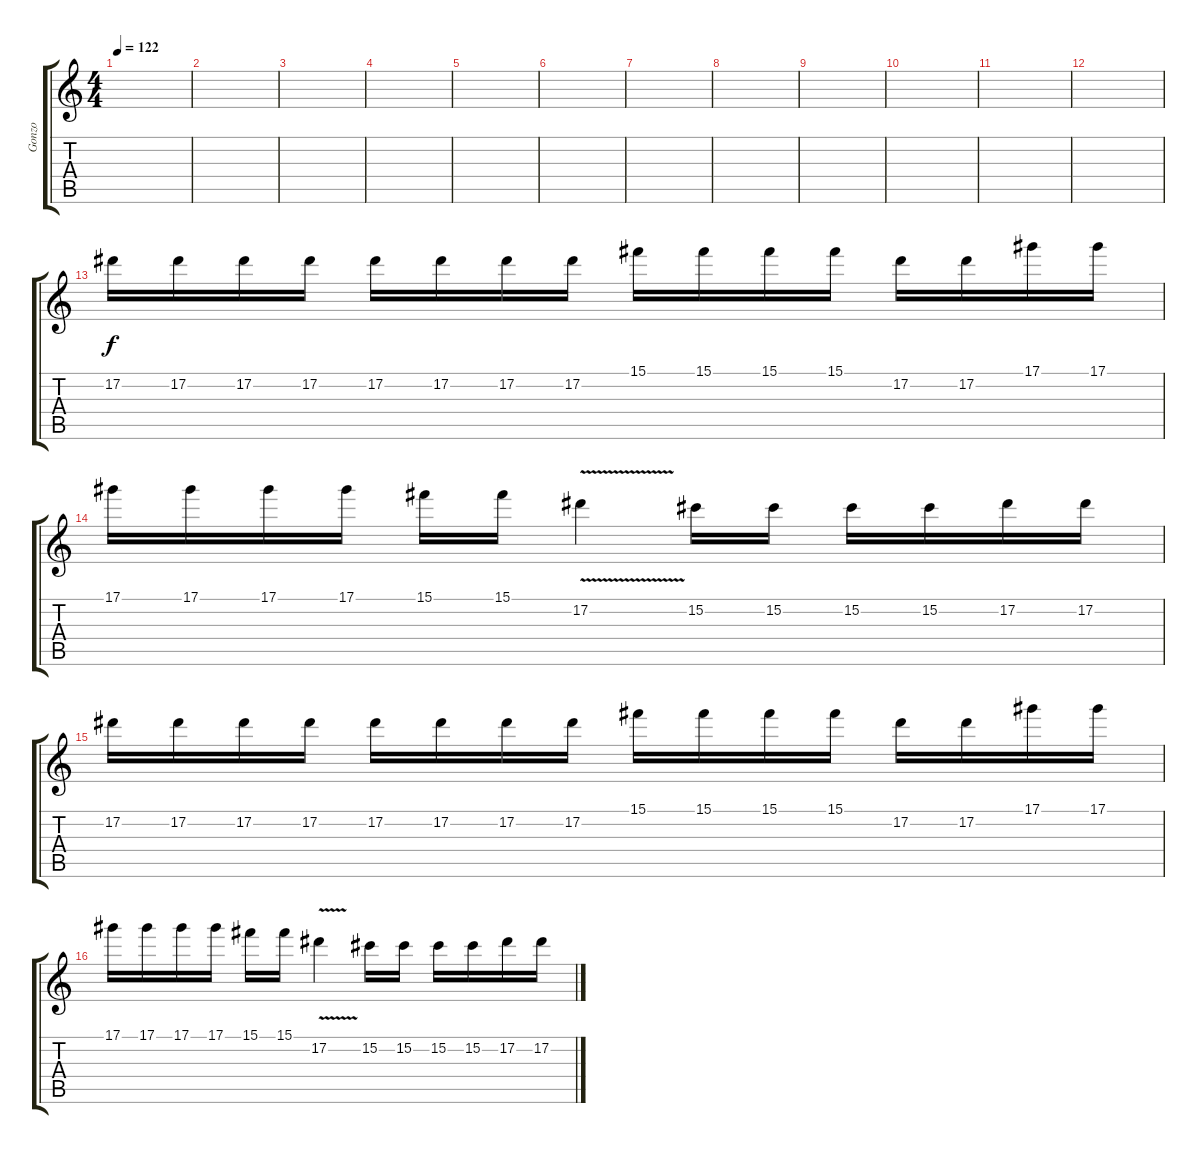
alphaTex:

\track ("Gonzo" "Gonzo") {instrument distortionguitar}
\staff {score tabs}
\tuning (Eb4 Bb3 Gb3 Db3 Ab2 Eb2) {hide}
\ts (4 4)
\tempo 122
\clef g2
\ks c
|
|
|
|
|
|
|
|
|
|
|
|
17.2.16{volume 6} 17.2.16 17.2.16 17.2.16 17.2.16 17.2.16 17.2.16 17.2.16 15.1.16 15.1.16 15.1.16 15.1.16 17.2.16 17.2.16 17.1.16 17.1.16 |
17.1.16 17.1.16 17.1.16 17.1.16 15.1.16 15.1.16 17.2{v}.4 15.2.16 15.2.16 15.2.16 15.2.16 17.2.16 17.2.16 |
17.2.16 17.2.16 17.2.16 17.2.16 17.2.16 17.2.16 17.2.16 17.2.16 15.1.16 15.1.16 15.1.16 15.1.16 17.2.16 17.2.16 17.1.16 17.1.16 |
17.1.16 17.1.16 17.1.16 17.1.16 15.1.16 15.1.16 17.2{v}.4 15.2.16 15.2.16 15.2.16 15.2.16 17.2.16 17.2.16
